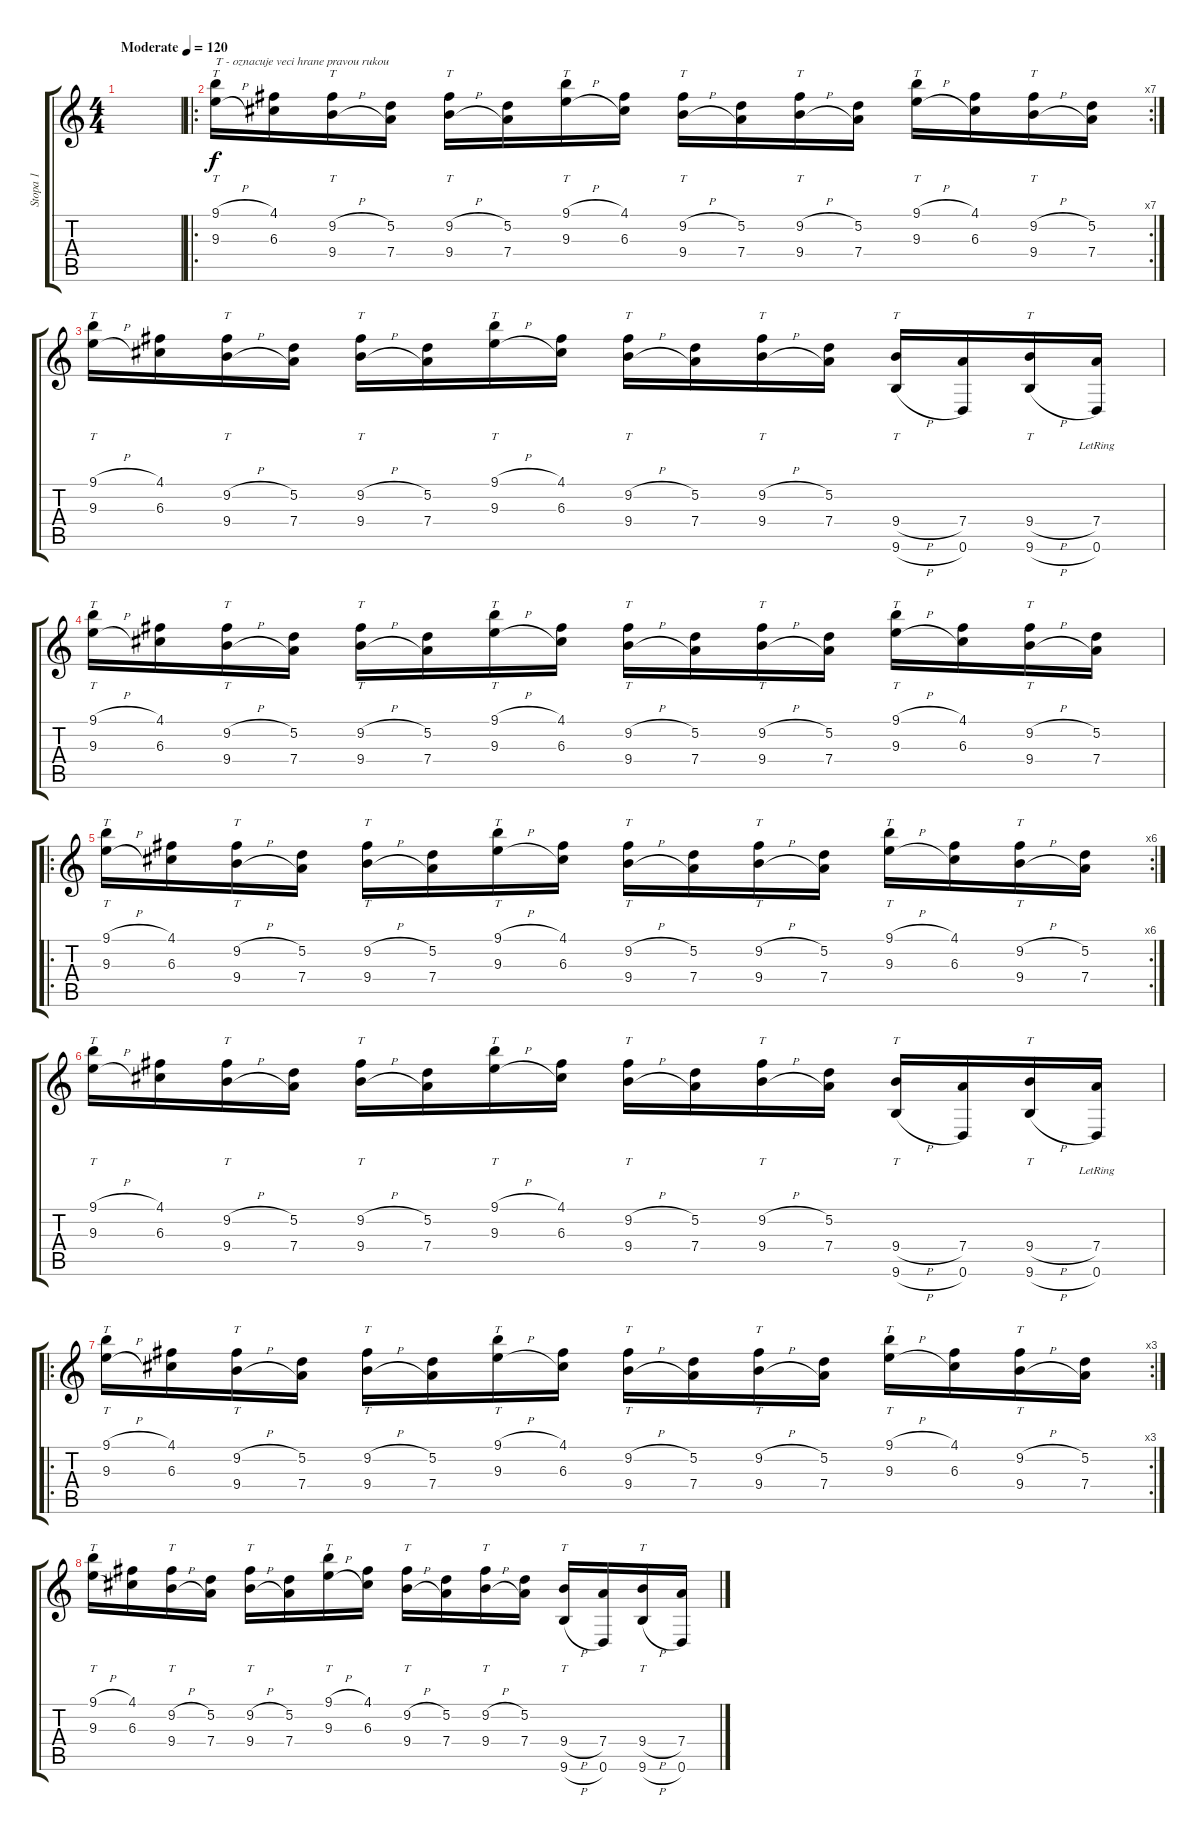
\track ("Stopa 1" "Stopa 1") {instrument acousticguitarsteel}
\staff {score tabs}
\tuning (D4 A3 G3 D3 A2 D2) {hide}
\ts (4 4)
\tempo (120 "Moderate")
\clef g2
\ks c
|
\ro
\rc 7
(9.1{h} 9.3{h}).16{tt txt "T - oznacuje veci hrane pravou rukou"} (4.1 6.3).16 (9.2{h} 9.4{h}).16{tt} (5.2 7.4).16 (9.2{h} 9.4{h}).16{tt} (5.2 7.4).16 (9.1{h} 9.3{h}).16{tt} (4.1 6.3).16 (9.2{h} 9.4{h}).16{tt} (5.2 7.4).16 (9.2{h} 9.4{h}).16{tt} (5.2 7.4).16 (9.1{h} 9.3{h}).16{tt} (4.1 6.3).16 (9.2{h} 9.4{h}).16{tt} (5.2 7.4).16 |
(9.1{h} 9.3{h}).16{tt} (4.1 6.3).16 (9.2{h} 9.4{h}).16{tt} (5.2 7.4).16 (9.2{h} 9.4{h}).16{tt} (5.2 7.4).16 (9.1{h} 9.3{h}).16{tt} (4.1 6.3).16 (9.2{h} 9.4{h}).16{tt} (5.2 7.4).16 (9.2{h} 9.4{h}).16{tt} (5.2 7.4).16 (9.4{h} 9.6{h}).16{tt} (7.4 0.6).16 (9.4{h} 9.6{h}).16{tt} (7.4 0.6{lr}).16 |
(9.1{h} 9.3{h}).16{tt} (4.1 6.3).16 (9.2{h} 9.4{h}).16{tt} (5.2 7.4).16 (9.2{h} 9.4{h}).16{tt} (5.2 7.4).16 (9.1{h} 9.3{h}).16{tt} (4.1 6.3).16 (9.2{h} 9.4{h}).16{tt} (5.2 7.4).16 (9.2{h} 9.4{h}).16{tt} (5.2 7.4).16 (9.1{h} 9.3{h}).16{tt} (4.1 6.3).16 (9.2{h} 9.4{h}).16{tt} (5.2 7.4).16 |
\ro
\rc 6
(9.1{h} 9.3{h}).16{tt} (4.1 6.3).16 (9.2{h} 9.4{h}).16{tt} (5.2 7.4).16 (9.2{h} 9.4{h}).16{tt} (5.2 7.4).16 (9.1{h} 9.3{h}).16{tt} (4.1 6.3).16 (9.2{h} 9.4{h}).16{tt} (5.2 7.4).16 (9.2{h} 9.4{h}).16{tt} (5.2 7.4).16 (9.1{h} 9.3{h}).16{tt} (4.1 6.3).16 (9.2{h} 9.4{h}).16{tt} (5.2 7.4).16 |
(9.1{h} 9.3{h}).16{tt} (4.1 6.3).16 (9.2{h} 9.4{h}).16{tt} (5.2 7.4).16 (9.2{h} 9.4{h}).16{tt} (5.2 7.4).16 (9.1{h} 9.3{h}).16{tt} (4.1 6.3).16 (9.2{h} 9.4{h}).16{tt} (5.2 7.4).16 (9.2{h} 9.4{h}).16{tt} (5.2 7.4).16 (9.4{h} 9.6{h}).16{tt} (7.4 0.6).16 (9.4{h} 9.6{h}).16{tt} (7.4 0.6{lr}).16 |
\ro
\rc 3
(9.1{h} 9.3{h}).16{tt} (4.1 6.3).16 (9.2{h} 9.4{h}).16{tt} (5.2 7.4).16 (9.2{h} 9.4{h}).16{tt} (5.2 7.4).16 (9.1{h} 9.3{h}).16{tt} (4.1 6.3).16 (9.2{h} 9.4{h}).16{tt} (5.2 7.4).16 (9.2{h} 9.4{h}).16{tt} (5.2 7.4).16 (9.1{h} 9.3{h}).16{tt} (4.1 6.3).16 (9.2{h} 9.4{h}).16{tt} (5.2 7.4).16 |
(9.1{h} 9.3{h}).16{tt} (4.1 6.3).16 (9.2{h} 9.4{h}).16{tt} (5.2 7.4).16 (9.2{h} 9.4{h}).16{tt} (5.2 7.4).16 (9.1{h} 9.3{h}).16{tt} (4.1 6.3).16 (9.2{h} 9.4{h}).16{tt} (5.2 7.4).16 (9.2{h} 9.4{h}).16{tt} (5.2 7.4).16 (9.4{h} 9.6{h}).16{tt} (7.4 0.6).16 (9.4{h} 9.6{h}).16{tt} (7.4 0.6).16
